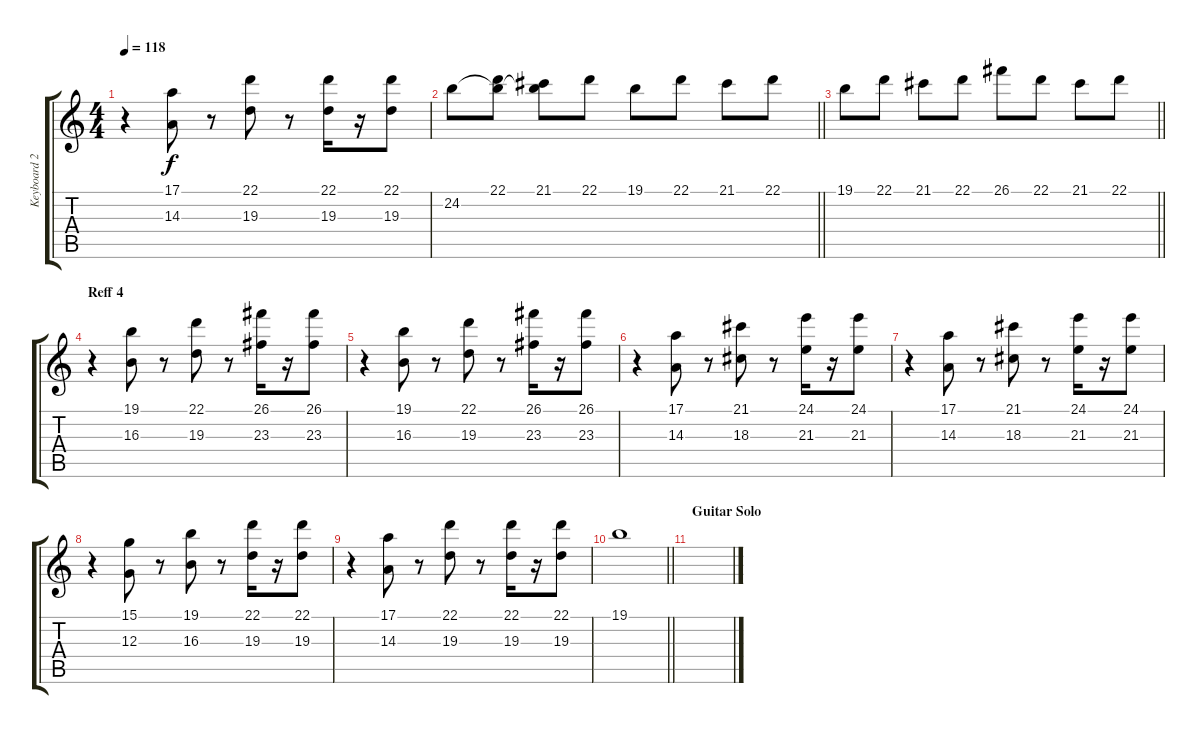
\track ("Keyboard 2" "Keyboard 2") {instrument stringensemble1}
\staff {score tabs}
\tuning (E4 B3 G3 D3 A2 E2) {hide}
\ts (4 4)
\tempo 118
\clef g2
\ks c
r.4{dy f} (17.1 14.3).8 r.8 (22.1 19.3).8 r.8 (22.1 19.3).16 r.16 (22.1 19.3).8 |
\barLineRight lightlight
24.2.8 (22.1 24.2{t}).8 (21.1 24.2{t}).8 22.1.8 19.1.8 22.1.8 21.1.8 22.1.8 |
\barLineRight lightlight
19.1.8 22.1.8 21.1.8 22.1.8 26.1.8 22.1.8 21.1.8 22.1.8 |
\section ("" "Reff 4")
r.4 (19.1 16.3).8 r.8 (22.1 19.3).8 r.8 (26.1 23.3).16 r.16 (26.1 23.3).8 |
r.4 (19.1 16.3).8 r.8 (22.1 19.3).8 r.8 (26.1 23.3).16 r.16 (26.1 23.3).8 |
r.4 (17.1 14.3).8 r.8 (21.1 18.3).8 r.8 (24.1 21.3).16 r.16 (24.1 21.3).8 |
r.4 (17.1 14.3).8 r.8 (21.1 18.3).8 r.8 (24.1 21.3).16 r.16 (24.1 21.3).8 |
r.4 (15.1 12.3).8 r.8 (19.1 16.3).8 r.8 (22.1 19.3).16 r.16 (22.1 19.3).8 |
r.4 (17.1 14.3).8 r.8 (22.1 19.3).8 r.8 (22.1 19.3).16 r.16 (22.1 19.3).8 |
\barLineRight lightlight
19.1.1 |
\section ("" "Guitar Solo")
